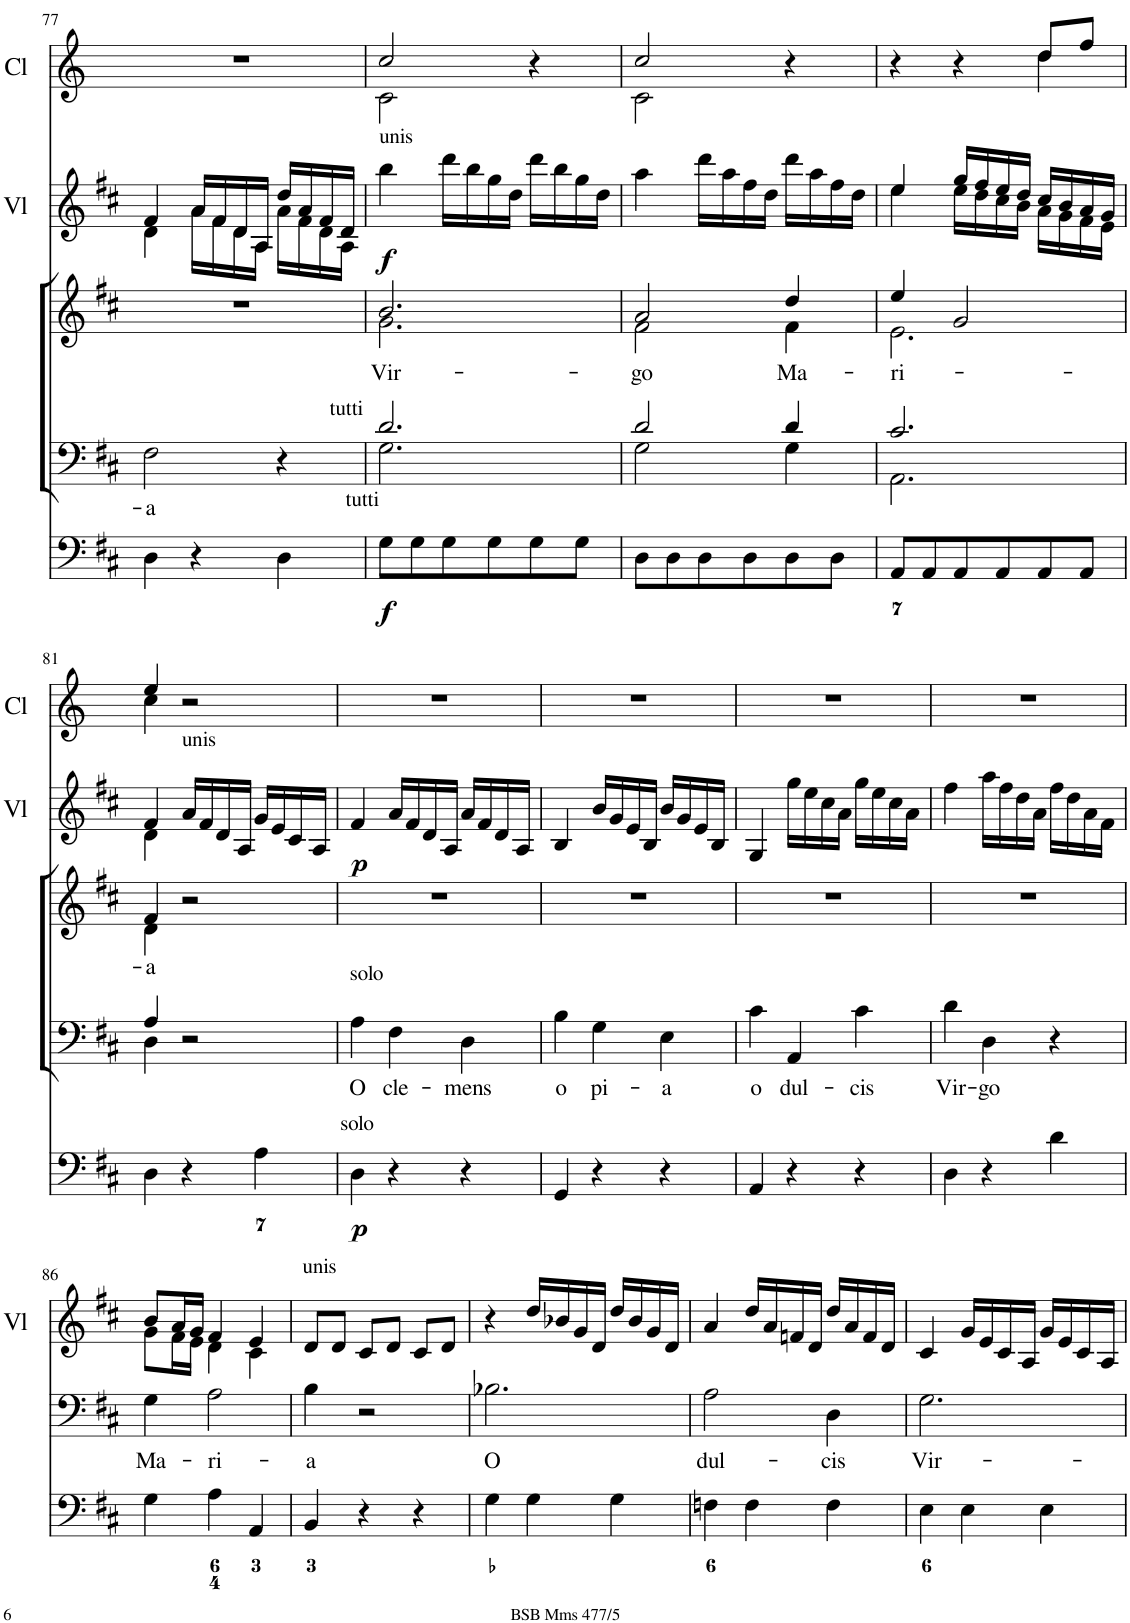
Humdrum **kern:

**kern	**dynam	**kern	**dynam	**kern	**dynam	**kern	**text	**kern	**text	**kern	**dynam	**kern
*part7	*part7	*part6	*part6	*part5	*part5	*part4	*part4	*part3	*part3	*part2	*part2	*part1
*staff7	*staff7	*staff6	*staff6	*staff5	*staff5	*staff4	*staff4	*staff3	*staff3	*staff2	*staff2	*staff1
*I"Violin	*	*I"Violin 1	*	*I"Organ	*	*I"Voice	*	*I"Voice	*	*I"2 Violini	*	*I"2 Clarini
*I'Vln.	*	*I'V1	*	*	*	*	*	*	*	*I'Vl	*	*I'Cl
!!LO:PB:g=z
*clefG2	*	*clefG2	*	*clefF4	*	*clefF4	*	*clefG2	*	*clefG2	*	*clefG2
*	*	*	*	*	*	*	*	*	*	*	*	*Trd-1c-2
*k[f#c#]	*	*k[f#c#]	*	*k[f#c#]	*	*k[f#c#]	*	*k[f#c#]	*	*k[f#c#]	*	*k[]
*M3/4	*	*M3/4	*	*M3/4	*	*M3/4	*	*M3/4	*	*M3/4	*	*M3/4
=77	=77	=77	=77	=77	=77	=77	=77	=77	=77	=77	=77	=77
!	!	!	!	!	!	!	!LO:LY:b	!	!	!	!	!
*	*	*	*	*	*	*	*	*	*	*^	*	*
4d	.	4f#	.	4D\	.	2F#\	-a	2.r	.	4f#/	4d\	.	2.r
16a/LL	.	16a/LL	.	4r	.	.	.	.	.	16a/LL	16a\LL	.	.
16f#/J	.	16f#/J	.	.	.	.	.	.	.	16f#/	16f#\	.	.
16d/L	.	16d/L	.	.	.	.	.	.	.	16d/	16d\	.	.
16A/JJ	.	16A/JJ	.	.	.	.	.	.	.	16A/JJ	16A\JJ	.	.
16a/LL	.	16dd/LL	.	4D\	.	4r	.	.	.	16dd/LL	16a\LL	.	.
16f#/J	.	16a/J	.	.	.	.	.	.	.	16a/	16f#\	.	.
16d/L	.	16f#/L	.	.	.	.	.	.	.	16f#/	16d\	.	.
16A/JJ	.	16d/JJ	.	.	.	.	.	.	.	16d/JJ	16A\JJ	.	.
=78	=78	=78	=78	=78	=78	=78	=78	=78	=78	=78	=78	=78	=78
*	*	*	*	*	*	*^	*	*^	*	*	*	*	*
!	!	!	!	!	!	!	!	!	!	!	!	!LO:TX:a:t=unis	!	!	!
!	!	!	!	!	!	!LO:TX:a:t=tutti	!	!	!	!	!	!	!	!	!
!	!	!	!	!LO:TX:a:t=tutti	!	!	!	!	!	!	!	!	!	!	!
!	!	!LO:TX:a:t=unis	!	!	!	!	!	!	!	!	!	!	!	!	!
!LO:TX:a:t=unis	!	!	!	!	!	!	!	!	!	!	!	!	!	!	!
!	!LO:DY:b	!	!LO:DY:b	!	!LO:DY:b	!	!	!	!	!	!LO:LY:b	!	!	!LO:DY:b	!
*	*	*	*	*	*	*	*	*	*	*	*	*v	*v	*	*^
4bb	f	4bb	f	8G\L	f	2.d/	2.G\	.	2.b/	2.g\	Vir-	4bb\	f	2cc/	2c\
.	.	.	.	8G\	.	.	.	.	.	.	.	.	.	.	.
16ddd\LL	.	16ddd\LL	.	8G\	.	.	.	.	.	.	.	16ddd\LL	.	.	.
16bb\J	.	16bb\J	.	.	.	.	.	.	.	.	.	16bb\	.	.	.
16gg\L	.	16gg\L	.	8G\	.	.	.	.	.	.	.	16gg\	.	.	.
16dd\JJ	.	16dd\JJ	.	.	.	.	.	.	.	.	.	16dd\JJ	.	.	.
16ddd\LL	.	16ddd\LL	.	8G\	.	.	.	.	.	.	.	16ddd\LL	.	4r	4ryy
16bb\J	.	16bb\J	.	.	.	.	.	.	.	.	.	16bb\	.	.	.
16gg\L	.	16gg\L	.	8G\J	.	.	.	.	.	.	.	16gg\	.	.	.
16dd\JJ	.	16dd\JJ	.	.	.	.	.	.	.	.	.	16dd\JJ	.	.	.
=79	=79	=79	=79	=79	=79	=79	=79	=79	=79	=79	=79	=79	=79	=79	=79
!	!	!	!	!	!	!	!	!	!	!	!LO:LY:b	!	!	!	!
4aa	.	4aa	.	8D\L	.	2d/	2G\	.	2a/	2f#\	-go	4aa\	.	2cc/	2c\
.	.	.	.	8D\	.	.	.	.	.	.	.	.	.	.	.
16ddd\LL	.	16ddd\LL	.	8D\	.	.	.	.	.	.	.	16ddd\LL	.	.	.
16aa\J	.	16aa\J	.	.	.	.	.	.	.	.	.	16aa\	.	.	.
16ff#\L	.	16ff#\L	.	8D\	.	.	.	.	.	.	.	16ff#\	.	.	.
16dd\JJ	.	16dd\JJ	.	.	.	.	.	.	.	.	.	16dd\JJ	.	.	.
!	!	!	!	!	!	!	!	!	!	!	!LO:LY:b	!	!	!	!
16ddd\LL	.	16ddd\LL	.	8D\	.	4d/	4G\	.	4dd/	4f#\	Ma-	16ddd\LL	.	4r	4ryy
16aa\J	.	16aa\J	.	.	.	.	.	.	.	.	.	16aa\	.	.	.
16ff#\L	.	16ff#\L	.	8D\J	.	.	.	.	.	.	.	16ff#\	.	.	.
16dd\JJ	.	16dd\JJ	.	.	.	.	.	.	.	.	.	16dd\JJ	.	.	.
=80	=80	=80	=80	=80	=80	=80	=80	=80	=80	=80	=80	=80	=80	=80	=80
!	!	!	!	!	!	!	!	!	!	!	!LO:LY:b	!	!	!	!
*	*	*	*	*	*	*	*	*	*	*	*	*^	*	*	*
4ee	.	4ee	.	8AA/L	.	2.c#/	2.AA\	.	4ee/	2.e\	-ri-	4ee/	4ee\	.	4r	2ryy
.	.	.	.	8AA/	.	.	.	.	.	.	.	.	.	.	.	.
16ee\LL	.	16gg\LL	.	8AA/	.	.	.	.	2g/	.	.	16gg/LL	16ee\LL	.	4r	.
16dd\J	.	16ff#\J	.	.	.	.	.	.	.	.	.	16ff#/	16dd\	.	.	.
16cc#\L	.	16ee\L	.	8AA/	.	.	.	.	.	.	.	16ee/	16cc#\	.	.	.
16b\JJ	.	16dd\JJ	.	.	.	.	.	.	.	.	.	16dd/JJ	16b\JJ	.	.	.
16a/LL	.	16cc#/LL	.	8AA/	.	.	.	.	.	.	.	16cc#/LL	16a\LL	.	8dd/L	4dd\
16g/J	.	16b/J	.	.	.	.	.	.	.	.	.	16b/	16g\	.	.	.
16f#/L	.	16a/L	.	8AA/J	.	.	.	.	.	.	.	16a/	16f#\	.	8ff/J	.
16e/JJ	.	16g/JJ	.	.	.	.	.	.	.	.	.	16g/JJ	16e\JJ	.	.	.
!!LO:LB:g=z	!!
=81	=81	=81	=81	=81	=81	=81	=81	=81	=81	=81	=81	=81	=81	=81	=81	=81
!	!	!	!	!	!	!	!	!	!	!	!LO:LY:b	!	!	!	!	!
4d	.	4f#	.	4D\	.	4A/	4D\	.	4f#/	4d\	-a	4f#/	4d\	.	4ee/	4cc\
!	!	!	!	!	!	!	!	!	!	!	!	!LO:TX:a:t=unis	!	!	!	!
!	!	!LO:TX:a:t=unis	!	!	!	!	!	!	!	!	!	!	!	!	!	!
!LO:TX:a:t=unis	!	!	!	!	!	!	!	!	!	!	!	!	!	!	!	!
16a/LL	.	16a/LL	.	4r	.	2r	2ryy	.	2r	2ryy	.	16a/LL	2ryy	.	2r	2ryy
16f#/J	.	16f#/J	.	.	.	.	.	.	.	.	.	16f#/	.	.	.	.
16d/L	.	16d/L	.	.	.	.	.	.	.	.	.	16d/	.	.	.	.
16A/JJ	.	16A/JJ	.	.	.	.	.	.	.	.	.	16A/JJ	.	.	.	.
16g/LL	.	16g/LL	.	4A\	.	.	.	.	.	.	.	16g/LL	.	.	.	.
16e/J	.	16e/J	.	.	.	.	.	.	.	.	.	16e/	.	.	.	.
16c#/L	.	16c#/L	.	.	.	.	.	.	.	.	.	16c#/	.	.	.	.
16A/JJ	.	16A/JJ	.	.	.	.	.	.	.	.	.	16A/JJ	.	.	.	.
*	*	*	*	*	*	*v	*v	*	*	*	*	*v	*v	*	*v	*v
*	*	*	*	*	*	*	*	*v	*v	*	*	*	*
=82	=82	=82	=82	=82	=82	=82	=82	=82	=82	=82	=82	=82
!	!	!	!	!	!	!LO:TX:a:t=solo	!	!	!	!	!	!
!	!	!	!	!LO:TX:a:t=solo	!	!	!	!	!	!	!	!
!	!LO:DY:b	!	!LO:DY:b	!	!LO:DY:b	!	!LO:LY:b	!	!	!	!LO:DY:b	!
4f#	p	4f#	p	4D\	p	4A\	O	2.r	.	4f#/	p	2.r
!	!	!	!	!	!	!	!LO:LY:b	!	!	!	!	!
16a/LL	.	16a/LL	.	4r	.	4F#\	cle-	.	.	16a/LL	.	.
16f#/J	.	16f#/J	.	.	.	.	.	.	.	16f#/	.	.
16d/L	.	16d/L	.	.	.	.	.	.	.	16d/	.	.
16A/JJ	.	16A/JJ	.	.	.	.	.	.	.	16A/JJ	.	.
!	!	!	!	!	!	!	!LO:LY:b	!	!	!	!	!
16a/LL	.	16a/LL	.	4r	.	4D\	-mens	.	.	16a/LL	.	.
16f#/J	.	16f#/J	.	.	.	.	.	.	.	16f#/	.	.
16d/L	.	16d/L	.	.	.	.	.	.	.	16d/	.	.
16A/JJ	.	16A/JJ	.	.	.	.	.	.	.	16A/JJ	.	.
=83	=83	=83	=83	=83	=83	=83	=83	=83	=83	=83	=83	=83
!	!	!	!	!	!	!	!LO:LY:b	!	!	!	!	!
4B	.	4B	.	4GG/	.	4B\	o	2.r	.	4B/	.	2.r
!	!	!	!	!	!	!	!LO:LY:b	!	!	!	!	!
16b/LL	.	16b/LL	.	4r	.	4G\	pi-	.	.	16b/LL	.	.
16g/J	.	16g/J	.	.	.	.	.	.	.	16g/	.	.
16e/L	.	16e/L	.	.	.	.	.	.	.	16e/	.	.
16B/JJ	.	16B/JJ	.	.	.	.	.	.	.	16B/JJ	.	.
!	!	!	!	!	!	!	!LO:LY:b	!	!	!	!	!
16b/LL	.	16b/LL	.	4r	.	4E\	-a	.	.	16b/LL	.	.
16g/J	.	16g/J	.	.	.	.	.	.	.	16g/	.	.
16e/L	.	16e/L	.	.	.	.	.	.	.	16e/	.	.
16B/JJ	.	16B/JJ	.	.	.	.	.	.	.	16B/JJ	.	.
=84	=84	=84	=84	=84	=84	=84	=84	=84	=84	=84	=84	=84
!	!	!	!	!	!	!	!LO:LY:b	!	!	!	!	!
4G	.	4G	.	4AA/	.	4c#\	o	2.r	.	4G/	.	2.r
!	!	!	!	!	!	!	!LO:LY:b	!	!	!	!	!
16gg\LL	.	16gg\LL	.	4r	.	4AA/	dul-	.	.	16gg\LL	.	.
16ee\J	.	16ee\J	.	.	.	.	.	.	.	16ee\	.	.
16cc#\L	.	16cc#\L	.	.	.	.	.	.	.	16cc#\	.	.
16a\JJ	.	16a\JJ	.	.	.	.	.	.	.	16a\JJ	.	.
!	!	!	!	!	!	!	!LO:LY:b	!	!	!	!	!
16gg\LL	.	16gg\LL	.	4r	.	4c#\	-cis	.	.	16gg\LL	.	.
16ee\J	.	16ee\J	.	.	.	.	.	.	.	16ee\	.	.
16cc#\L	.	16cc#\L	.	.	.	.	.	.	.	16cc#\	.	.
16a\JJ	.	16a\JJ	.	.	.	.	.	.	.	16a\JJ	.	.
=85	=85	=85	=85	=85	=85	=85	=85	=85	=85	=85	=85	=85
!	!	!	!	!	!	!	!LO:LY:b	!	!	!	!	!
4ff#	.	4ff#	.	4D\	.	4d\	Vir-	2.r	.	4ff#\	.	2.r
!	!	!	!	!	!	!	!LO:LY:b	!	!	!	!	!
16aa\LL	.	16aa\LL	.	4r	.	4D\	-go	.	.	16aa\LL	.	.
16ff#\J	.	16ff#\J	.	.	.	.	.	.	.	16ff#\	.	.
16dd\L	.	16dd\L	.	.	.	.	.	.	.	16dd\	.	.
16a\JJ	.	16a\JJ	.	.	.	.	.	.	.	16a\JJ	.	.
16ff#\LL	.	16ff#\LL	.	4d\	.	4r	.	.	.	16ff#\LL	.	.
16dd\J	.	16dd\J	.	.	.	.	.	.	.	16dd\	.	.
16a\L	.	16a\L	.	.	.	.	.	.	.	16a\	.	.
16f#\JJ	.	16f#\JJ	.	.	.	.	.	.	.	16f#\JJ	.	.
!!LO:LB:g=z
=86	=86	=86	=86	=86	=86	=86	=86	=86	=86	=86	=86	=86
!	!	!	!	!	!	!	!LO:LY:b	!	!	!	!	!
*	*	*	*	*	*	*	*	*	*	*^	*	*
8g/L	.	8b/L	.	4G\	.	4G\	Ma-	2.r	.	8b/L	8g\L	.	2.r
16f#/L	.	16a/L	.	.	.	.	.	.	.	16a/L	16f#\L	.	.
16e/JJ	.	16g/JJ	.	.	.	.	.	.	.	16g/JJ	16e\JJ	.	.
!	!	!	!	!	!	!	!LO:LY:b	!	!	!	!	!	!
4d	.	4f#	.	4A\	.	2A\	-ri-	.	.	4f#/	4d\	.	.
4c#	.	4e	.	4AA/	.	.	.	.	.	4e/	4c#\	.	.
=87	=87	=87	=87	=87	=87	=87	=87	=87	=87	=87	=87	=87	=87
!	!	!	!	!	!	!	!	!	!	!LO:TX:a:t=unis	!	!	!
!	!	!LO:TX:a:t=unis	!	!	!	!	!	!	!	!	!	!	!
!LO:TX:a:t=unis	!	!	!	!	!	!	!	!	!	!	!	!	!
!	!	!	!	!	!	!	!LO:LY:b	!	!	!	!	!	!
*	*	*	*	*	*	*	*	*	*	*v	*v	*	*
8d/L	.	8d/L	.	4BB/	.	4B\	-a	2.r	.	8d/L	.	2.r
8d/J	.	8d/J	.	.	.	.	.	.	.	8d/J	.	.
8c#/L	.	8c#/L	.	4r	.	2r	.	.	.	8c#/L	.	.
8d/J	.	8d/J	.	.	.	.	.	.	.	8d/J	.	.
8c#/L	.	8c#/L	.	4r	.	.	.	.	.	8c#/L	.	.
8d/J	.	8d/J	.	.	.	.	.	.	.	8d/J	.	.
=88	=88	=88	=88	=88	=88	=88	=88	=88	=88	=88	=88	=88
!	!	!	!	!	!	!	!LO:LY:b	!	!	!	!	!
4r	.	4r	.	4G\	.	2.B-X\	O	2.r	.	4r	.	2.r
16dd/LL	.	16dd/LL	.	4G\	.	.	.	.	.	16dd/LL	.	.
16b-X/J	.	16b-X/J	.	.	.	.	.	.	.	16b-X/	.	.
16g/L	.	16g/L	.	.	.	.	.	.	.	16g/	.	.
16d/JJ	.	16d/JJ	.	.	.	.	.	.	.	16d/JJ	.	.
16dd/LL	.	16dd/LL	.	4G\	.	.	.	.	.	16dd/LL	.	.
16b-/J	.	16b-/J	.	.	.	.	.	.	.	16b-/	.	.
16g/L	.	16g/L	.	.	.	.	.	.	.	16g/	.	.
16d/JJ	.	16d/JJ	.	.	.	.	.	.	.	16d/JJ	.	.
=89	=89	=89	=89	=89	=89	=89	=89	=89	=89	=89	=89	=89
!	!	!	!	!	!	!	!LO:LY:b	!	!	!	!	!
4a	.	4a	.	4Fn\	.	2A\	dul-	2.r	.	4a/	.	2.r
16dd/LL	.	16dd/LL	.	4F\	.	.	.	.	.	16dd/LL	.	.
16a/J	.	16a/J	.	.	.	.	.	.	.	16a/	.	.
16fn/L	.	16fn/L	.	.	.	.	.	.	.	16fn/	.	.
16d/JJ	.	16d/JJ	.	.	.	.	.	.	.	16d/JJ	.	.
!	!	!	!	!	!	!	!LO:LY:b	!	!	!	!	!
16dd/LL	.	16dd/LL	.	4F\	.	4D\	-cis	.	.	16dd/LL	.	.
16a/J	.	16a/J	.	.	.	.	.	.	.	16a/	.	.
16f/L	.	16f/L	.	.	.	.	.	.	.	16f/	.	.
16d/JJ	.	16d/JJ	.	.	.	.	.	.	.	16d/JJ	.	.
=90	=90	=90	=90	=90	=90	=90	=90	=90	=90	=90	=90	=90
!	!	!	!	!	!	!	!LO:LY:b	!	!	!	!	!
4c#	.	4c#	.	4E\	.	2.G\	Vir-	2.r	.	4c#/	.	2.r
16g/LL	.	16g/LL	.	4E\	.	.	.	.	.	16g/LL	.	.
16e/J	.	16e/J	.	.	.	.	.	.	.	16e/	.	.
16c#/L	.	16c#/L	.	.	.	.	.	.	.	16c#/	.	.
16A/JJ	.	16A/JJ	.	.	.	.	.	.	.	16A/JJ	.	.
16g/LL	.	16g/LL	.	4E\	.	.	.	.	.	16g/LL	.	.
16e/J	.	16e/J	.	.	.	.	.	.	.	16e/	.	.
16c#/L	.	16c#/L	.	.	.	.	.	.	.	16c#/	.	.
16A/JJ	.	16A/JJ	.	.	.	.	.	.	.	16A/JJ	.	.
=	=	=	=	=	=	=	=	=	=	=	=	=
*-	*-	*-	*-	*-	*-	*-	*-	*-	*-	*-	*-	*-
